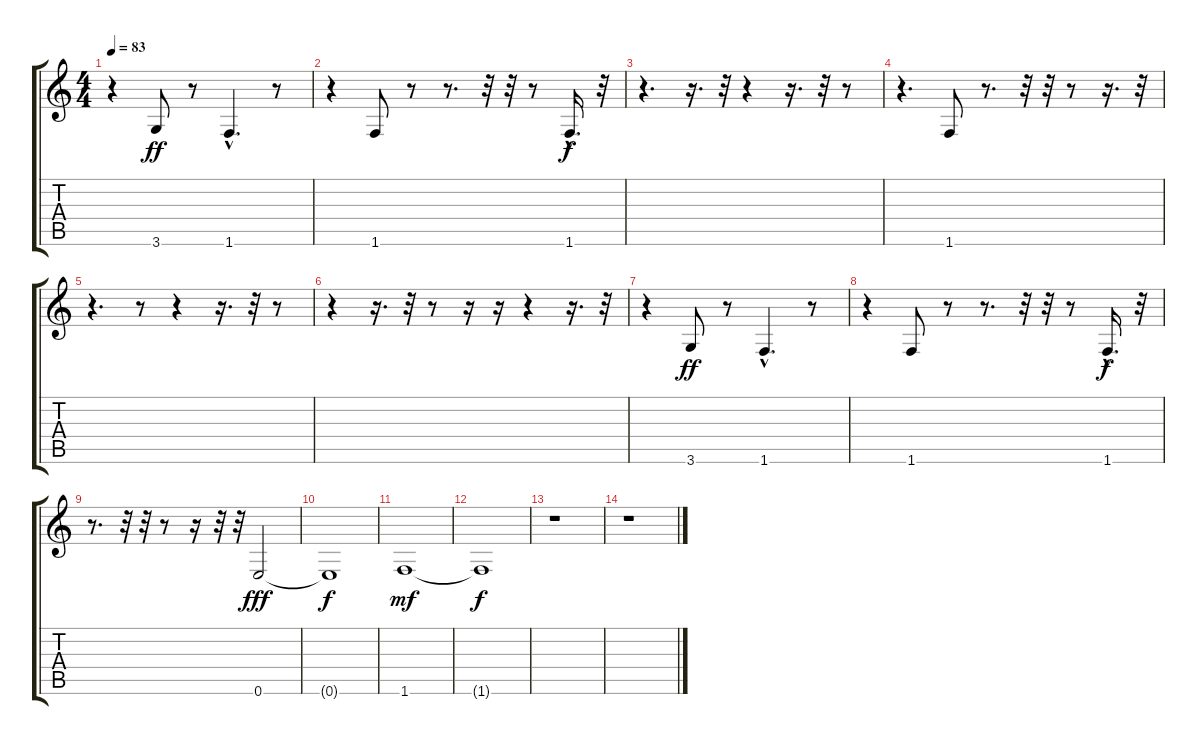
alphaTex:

\track "" {instrument electricbassfinger}
\staff {score tabs}
\tuning (E4 B3 G3 D3 A2 E2) {hide}
\ts (4 4)
\tempo 83
\clef g2
\ks c
r.4{dy f} 3.6.8{dy ff} r.8 1.6{hac}.4{d} r.8 |
r.4 1.6.8 r.8 r.8{d} r.32 r.32 r.8 1.6{hac}.16{d dy f} r.32 |
r.4{d} r.16{d} r.32 r.4 r.16{d} r.32 r.8 |
r.4{d} 1.6.8 r.8{d} r.32 r.32 r.8 r.16{d} r.32 |
r.4{d} r.8 r.4 r.16{d} r.32 r.8 |
r.4 r.16{d} r.32 r.8 r.16 r.16 r.4 r.16{d} r.32 |
r.4 3.6.8{dy ff} r.8 1.6{hac}.4{d} r.8 |
r.4 1.6.8 r.8 r.8{d} r.32 r.32 r.8 1.6{hac}.16{d dy f} r.32 |
r.8{d} r.32 r.32 r.8 r.16 r.32 r.32 0.6.2{dy fff} |
0.6{t}.1{dy f} |
1.6.1{dy mf} |
1.6{t}.1{dy f} |
r.1 |
r.1
